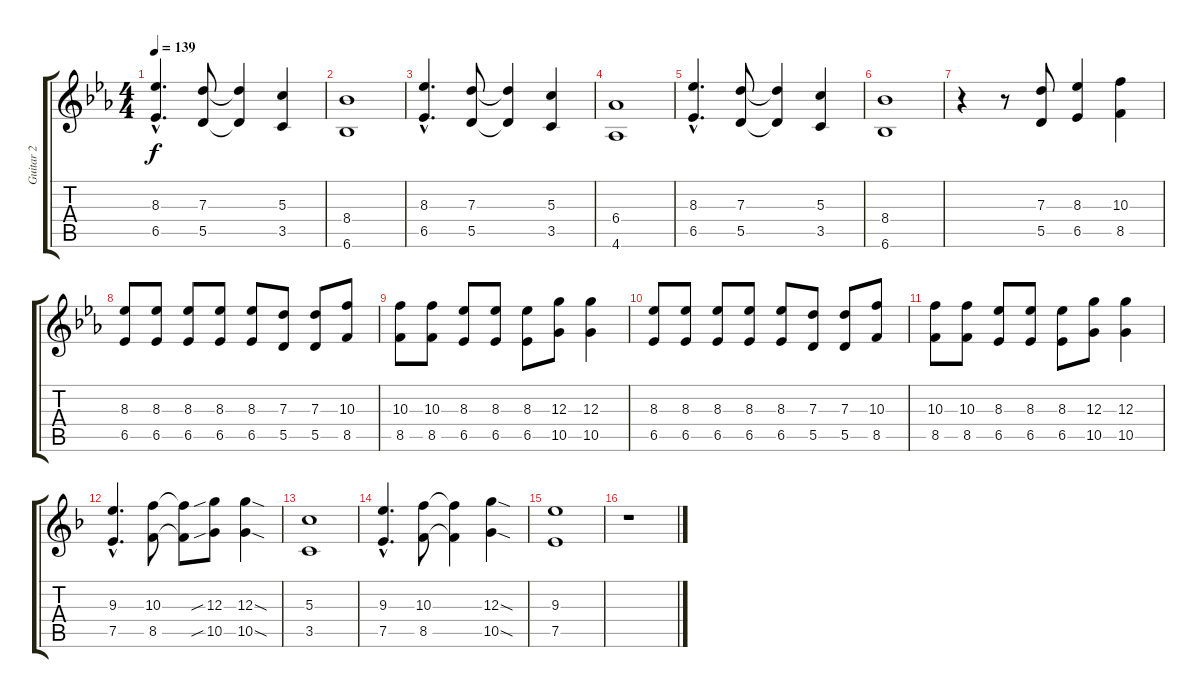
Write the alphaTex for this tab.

\track ("Guitar 2" "Guitar 2") {instrument distortionguitar}
\staff {score tabs}
\tuning (E4 B3 G3 D3 A2 E2) {hide}
\ts (4 4)
\tempo 139
\clef g2
\ks eb
(8.3{hac} 6.5{hac}).4{d dy f} (7.3 5.5).8 (7.3{t} 5.5{t}).4 (5.3 3.5).4 |
(8.4 6.6).1 |
(8.3{hac} 6.5{hac}).4{d} (7.3 5.5).8 (7.3{t} 5.5{t}).4 (5.3 3.5).4 |
(6.4 4.6).1 |
(8.3{hac} 6.5{hac}).4{d} (7.3 5.5).8 (7.3{t} 5.5{t}).4 (5.3 3.5).4 |
(8.4 6.6).1 |
r.4 r.8 (7.3 5.5).8 (8.3 6.5).4 (10.3 8.5).4 |
(8.3 6.5).8 (8.3 6.5).8 (8.3 6.5).8 (8.3 6.5).8 (8.3 6.5).8 (7.3 5.5).8 (7.3 5.5).8 (10.3 8.5).8 |
(10.3 8.5).8 (10.3 8.5).8 (8.3 6.5).8 (8.3 6.5).8 (8.3 6.5).8 (12.3 10.5).8 (12.3 10.5).4 |
(8.3 6.5).8 (8.3 6.5).8 (8.3 6.5).8 (8.3 6.5).8 (8.3 6.5).8 (7.3 5.5).8 (7.3 5.5).8 (10.3 8.5).8 |
(10.3 8.5).8 (10.3 8.5).8 (8.3 6.5).8 (8.3 6.5).8 (8.3 6.5).8 (12.3 10.5).8 (12.3 10.5).4 |
\ks f
(9.3{hac} 7.5{hac}).4{d} (10.3 8.5).8 (10.3{t} 8.5{t}).8 (12.3{sib} 10.5{sib}).8 (12.3{sod} 10.5{sod}).4 |
(5.3 3.5).1 |
(9.3{hac} 7.5{hac}).4{d} (10.3 8.5).8 (10.3{t} 8.5{t}).4 (12.3{sod} 10.5{sod}).4 |
(9.3 7.5).1 |
r.1
